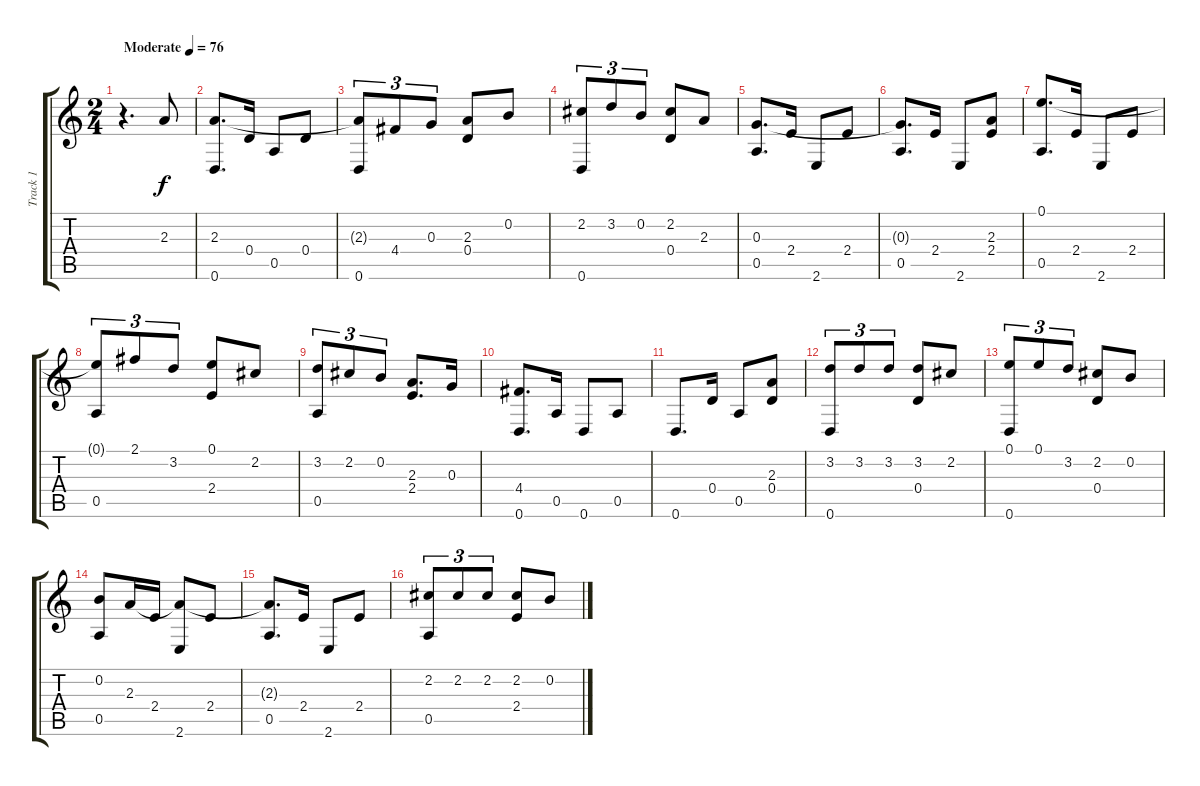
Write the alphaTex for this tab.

\track ("Track 1" "Track 1") {instrument acousticguitarnylon}
\staff {score tabs}
\tuning (E4 B3 G3 D3 A2 D2) {hide}
\ts (2 4)
\tempo (76 "Moderate")
\clef g2
\ks c
r.4{d dy f instrument acousticguitarnylon} 2.3.8 |
(2.3 0.6).8{d} 0.4.16 0.5.8 0.4.8 |
(2.3{t} 0.6).8{tu (3 2)} 4.4.8{tu (3 2)} 0.3.8{tu (3 2)} (2.3 0.4).8 0.2.8 |
(2.2 0.6).8{tu (3 2)} 3.2.8{tu (3 2)} 0.2.8{tu (3 2)} (2.2 0.4).8 2.3.8 |
(0.3 0.5).8{d} 2.4.16 2.6.8 2.4.8 |
(0.3{t} 0.5).8{d} 2.4.16 2.6.8 (2.3 2.4).8 |
(0.1 0.5).8{d} 2.4.16 2.6.8 2.4.8 |
(0.1{t} 0.5).8{tu (3 2)} 2.1.8{tu (3 2)} 3.2.8{tu (3 2)} (0.1 2.4).8 2.2.8 |
(3.2 0.5).8{tu (3 2)} 2.2.8{tu (3 2)} 0.2.8{tu (3 2)} (2.3 2.4).8{d} 0.3.16 |
(4.4 0.6).8{d} 0.5.16 0.6.8 0.5.8 |
0.6.8{d} 0.4.16 0.5.8 (2.3 0.4).8 |
(3.2 0.6).8{tu (3 2)} 3.2.8{tu (3 2)} 3.2.8{tu (3 2)} (3.2 0.4).8 2.2.8 |
(0.1 0.6).8{tu (3 2)} 0.1.8{tu (3 2)} 3.2.8{tu (3 2)} (2.2 0.4).8 0.2.8 |
(0.2 0.5).8 2.3.16 2.4.16 (2.3{t} 2.6).8 2.4.8 |
(2.3{t} 0.5).8{d} 2.4.16 2.6.8 2.4.8 |
(2.2 0.5).8{tu (3 2)} 2.2.8{tu (3 2)} 2.2.8{tu (3 2)} (2.2 2.4).8 0.2.8
